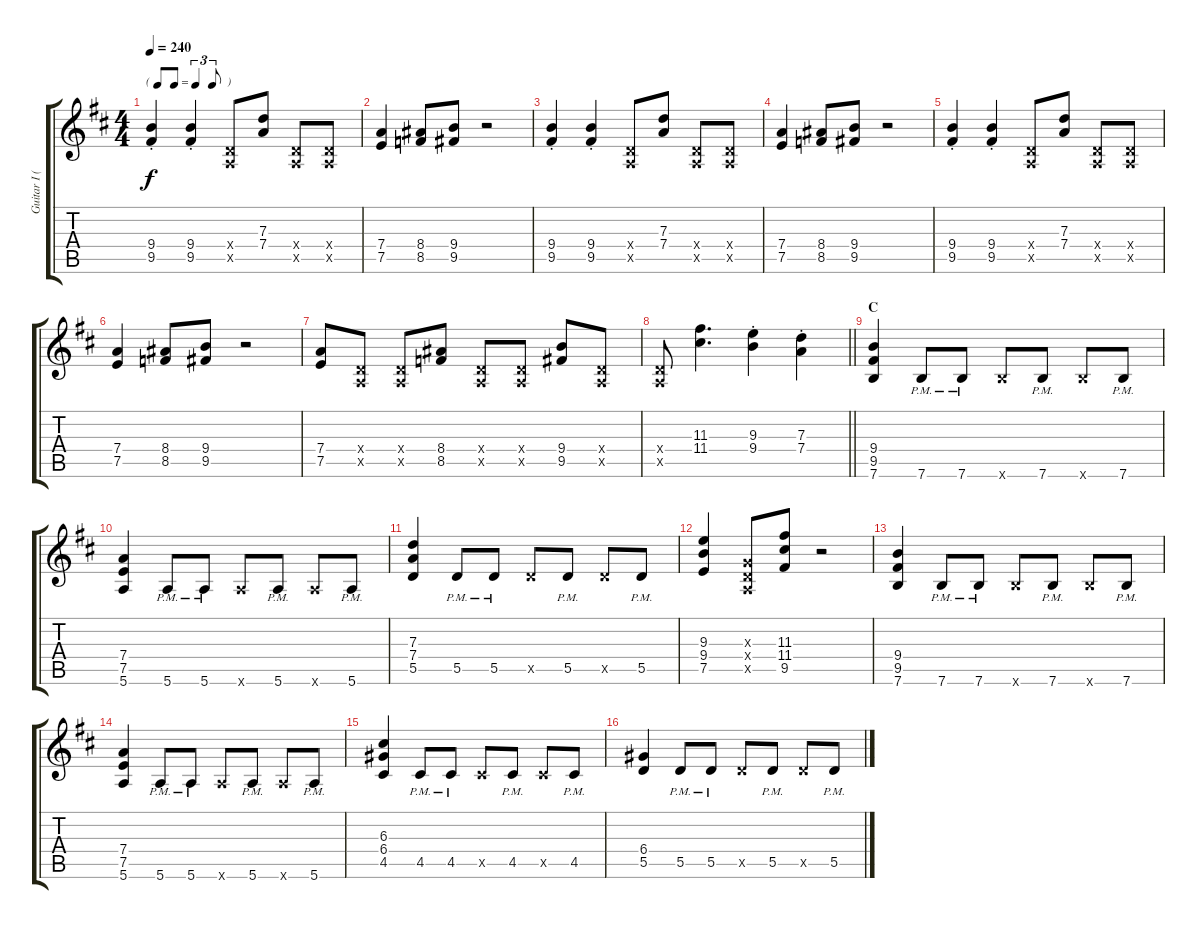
\track ("Guitar I (Hirasawa Yui)" "Guitar I (") {instrument overdrivenguitar}
\staff {score tabs}
\tuning (E4 B3 G3 D3 A2 E2) {hide}
\ts (4 4)
\tf triplet8th
\tempo 240
\clef g2
\ks d
(9.4{st} 9.5{st}).4{dy f} (9.4{st} 9.5{st}).4 (0.4{x} 0.5{x}).8 (7.3 7.4).8 (0.4{x} 0.5{x}).8 (0.4{x} 0.5{x}).8 |
(7.4 7.5).4 (8.4 8.5).8 (9.4 9.5).8 r.2 |
(9.4{st} 9.5{st}).4 (9.4{st} 9.5{st}).4 (0.4{x} 0.5{x}).8 (7.3 7.4).8 (0.4{x} 0.5{x}).8 (0.4{x} 0.5{x}).8 |
(7.4 7.5).4 (8.4 8.5).8 (9.4 9.5).8 r.2 |
(9.4{st} 9.5{st}).4 (9.4{st} 9.5{st}).4 (0.4{x} 0.5{x}).8 (7.3 7.4).8 (0.4{x} 0.5{x}).8 (0.4{x} 0.5{x}).8 |
(7.4 7.5).4 (8.4 8.5).8 (9.4 9.5).8 r.2 |
(7.4 7.5).8 (0.4{x} 0.5{x}).8 (0.4{x} 0.5{x}).8 (8.4 8.5).8 (0.4{x} 0.5{x}).8 (0.4{x} 0.5{x}).8 (9.4 9.5).8 (0.4{x} 0.5{x}).8 |
\barLineRight lightlight
(0.4{x} 0.5{x}).8 (11.3 11.4).4{d} (9.3{st} 9.4{st}).4 (7.3{st} 7.4{st}).4 |
\section ("" "C")
(9.4 9.5 7.6).4 7.6{pm}.8 7.6{pm}.8 7.6{x}.8 7.6{pm}.8 7.6{x}.8 7.6{pm}.8 |
(7.4 7.5 5.6).4 5.6{pm}.8 5.6{pm}.8 5.6{x}.8 5.6{pm}.8 5.6{x}.8 5.6{pm}.8 |
(7.3 7.4 5.5).4 5.5{pm}.8 5.5{pm}.8 5.5{x}.8 5.5{pm}.8 5.5{x}.8 5.5{pm}.8 |
(9.3 9.4 7.5).4 (0.3{x} 0.4{x} 0.5{x}).8 (11.3 11.4 9.5).8 r.2 |
(9.4 9.5 7.6).4 7.6{pm}.8 7.6{pm}.8 7.6{x}.8 7.6{pm}.8 7.6{x}.8 7.6{pm}.8 |
(7.4 7.5 5.6).4 5.6{pm}.8 5.6{pm}.8 5.6{x}.8 5.6{pm}.8 5.6{x}.8 5.6{pm}.8 |
(6.3 6.4 4.5).4 4.5{pm}.8 4.5{pm}.8 4.5{x}.8 4.5{pm}.8 4.5{x}.8 4.5{pm}.8 |
(6.4 5.5).4 5.5{pm}.8 5.5{pm}.8 5.5{x}.8 5.5{pm}.8 5.5{x}.8 5.5{pm}.8
